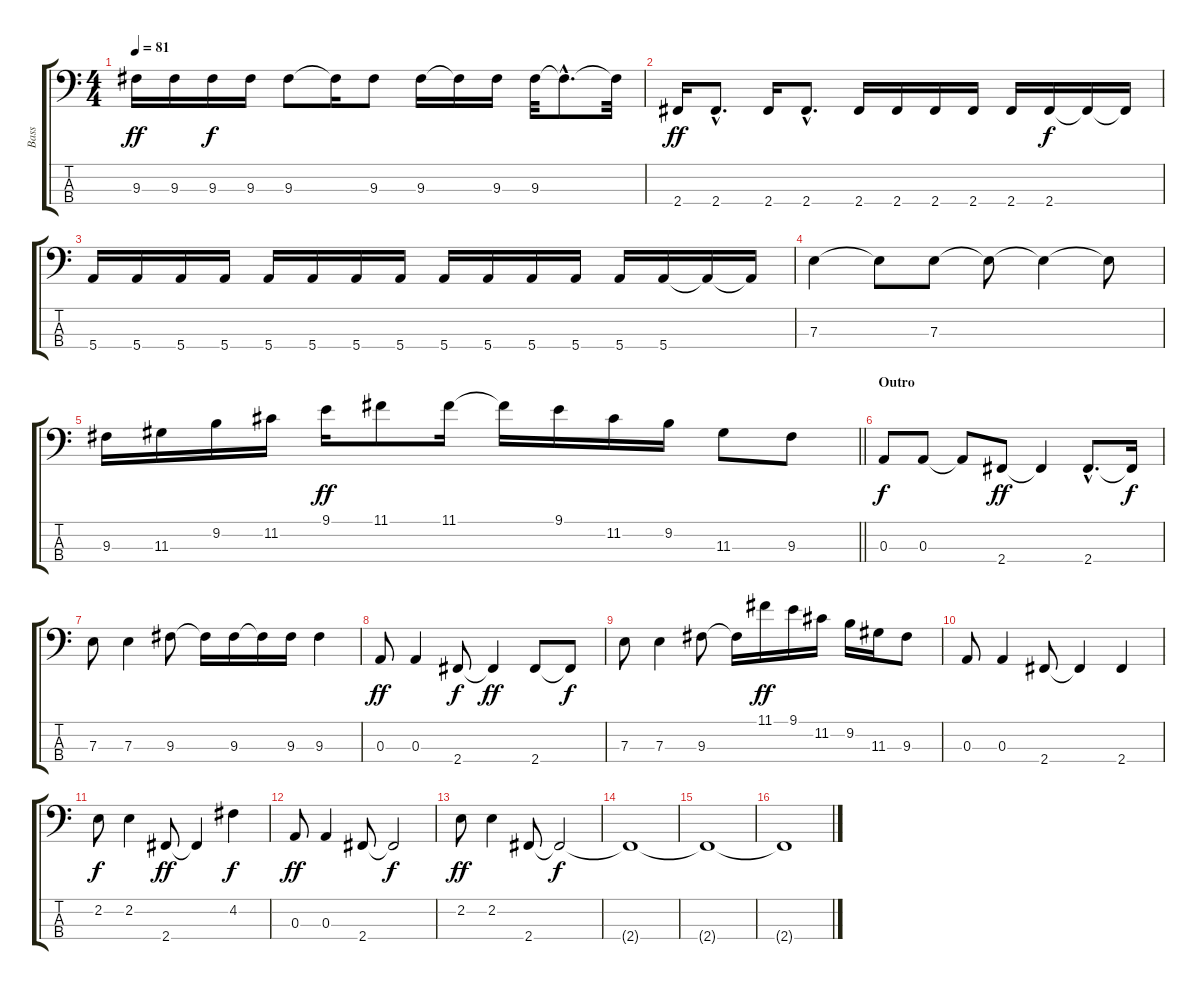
\track ("Bass" "Bass") {instrument electricbasspick}
\staff {score tabs}
\tuning (G2 D2 A1 E1) {hide}
\ts (4 4)
\tempo 81
\clef f4
\ks c
9.3.16{dy ff} 9.3.16 9.3.16{dy f} 9.3.16 9.3.8 9.3{t}.16 9.3.8 9.3.16 9.3{t}.16 9.3.16 9.3.32 9.3{hac t}.8{d} 9.3{t}.32 |
2.4.16{dy ff} 2.4{hac}.8{d} 2.4.16 2.4{hac}.8{d} 2.4.16 2.4.16 2.4.16 2.4.16 2.4.16 2.4.16{dy f} 2.4{t}.16 2.4{t}.16 |
5.4.16 5.4.16 5.4.16 5.4.16 5.4.16 5.4.16 5.4.16 5.4.16 5.4.16 5.4.16 5.4.16 5.4.16 5.4.16 5.4.16 5.4{t}.16 5.4{t}.16 |
7.3.4 7.3{t}.8 7.3.8 7.3{t}.8 7.3{t}.4 7.3{t}.8 |
\barLineRight lightlight
9.3.16 11.3.16 9.2.16 11.2.16 9.1.16{dy ff} 11.1.8 11.1.16 11.1{t}.16 9.1.16 11.2.16 9.2.16 11.3.8 9.3.8 |
\section ("" "Outro")
0.3.8{dy f} 0.3.8 0.3{t}.8 2.4.8{dy ff} 2.4{t}.4 2.4{hac}.8{d} 2.4{t}.16{dy f} |
7.3.8 7.3.4 9.3.8 9.3{t}.16 9.3.16 9.3{t}.16 9.3.16 9.3.4 |
0.3.8{dy ff} 0.3.4 2.4.8{dy f} 2.4{t}.4{dy ff} 2.4.8 2.4{t}.8{dy f} |
7.3.8 7.3.4 9.3.8 9.3{t}.16 11.1.16{dy ff} 9.1.16 11.2.16 9.2.16 11.3.16 9.3.8 |
0.3.8 0.3.4 2.4.8 2.4{t}.4 2.4.4 |
2.2.8{dy f} 2.2.4 2.4.8{dy ff} 2.4{t}.4 4.2.4{dy f} |
0.3.8{dy ff} 0.3.4 2.4.8 2.4{t}.2{dy f} |
2.2.8{dy ff} 2.2.4 2.4.8 2.4{t}.2{dy f} |
2.4{t}.1 |
2.4{t}.1 |
2.4{t}.1
